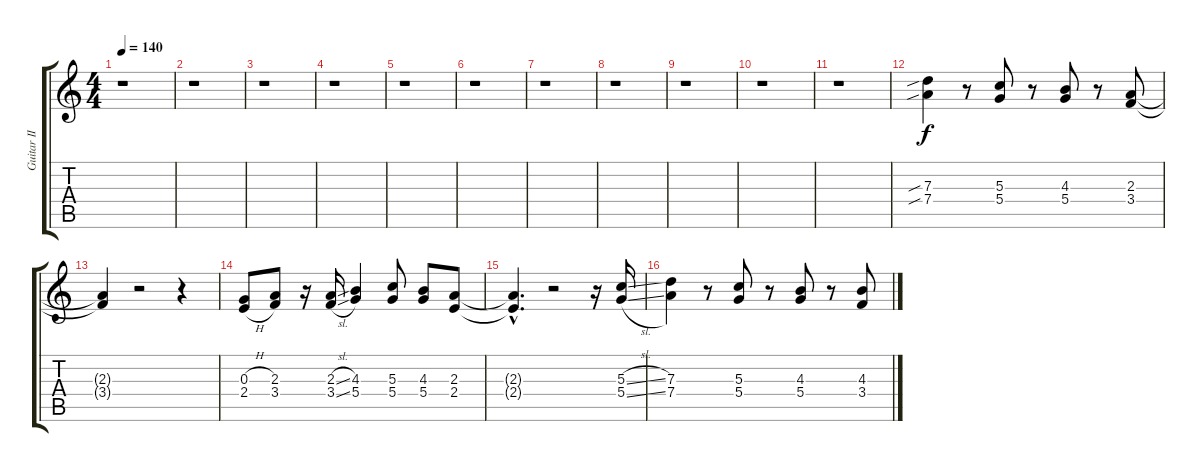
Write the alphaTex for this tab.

\track ("Guitar II" "Guitar II") {instrument distortionguitar}
\staff {score tabs}
\tuning (E4 B3 G3 D3 A2 E2) {hide}
\ts (4 4)
\tempo 140
\clef g2
\ks c
r.1{dy f} |
r.1 |
r.1 |
r.1 |
r.1 |
r.1 |
r.1 |
r.1 |
r.1 |
r.1 |
r.1{volume 6 balance 0 instrument distortionguitar} |
(7.3{sib} 7.4{sib}).4 r.8 (5.3 5.4).8 r.8 (4.3 5.4).8 r.8 (2.3 3.4).8 |
(2.3{t} 3.4{t}).4 r.2 r.4 |
(0.3{h} 2.4{h}).8 (2.3 3.4).8 r.16 (2.3{sl} 3.4{sl}).16 (4.3 5.4).4 (5.3 5.4).8 (4.3 5.4).8 (2.3 2.4).8{volume 0} |
(2.3{hac t} 2.4{hac t}).4{d} r.2 r.16{volume 6 balance 0 instrument distortionguitar} (5.3{sl} 5.4{sl}).16 |
(7.3 7.4).4 r.8 (5.3 5.4).8 r.8 (4.3 5.4).8 r.8 (4.3 3.4).8
